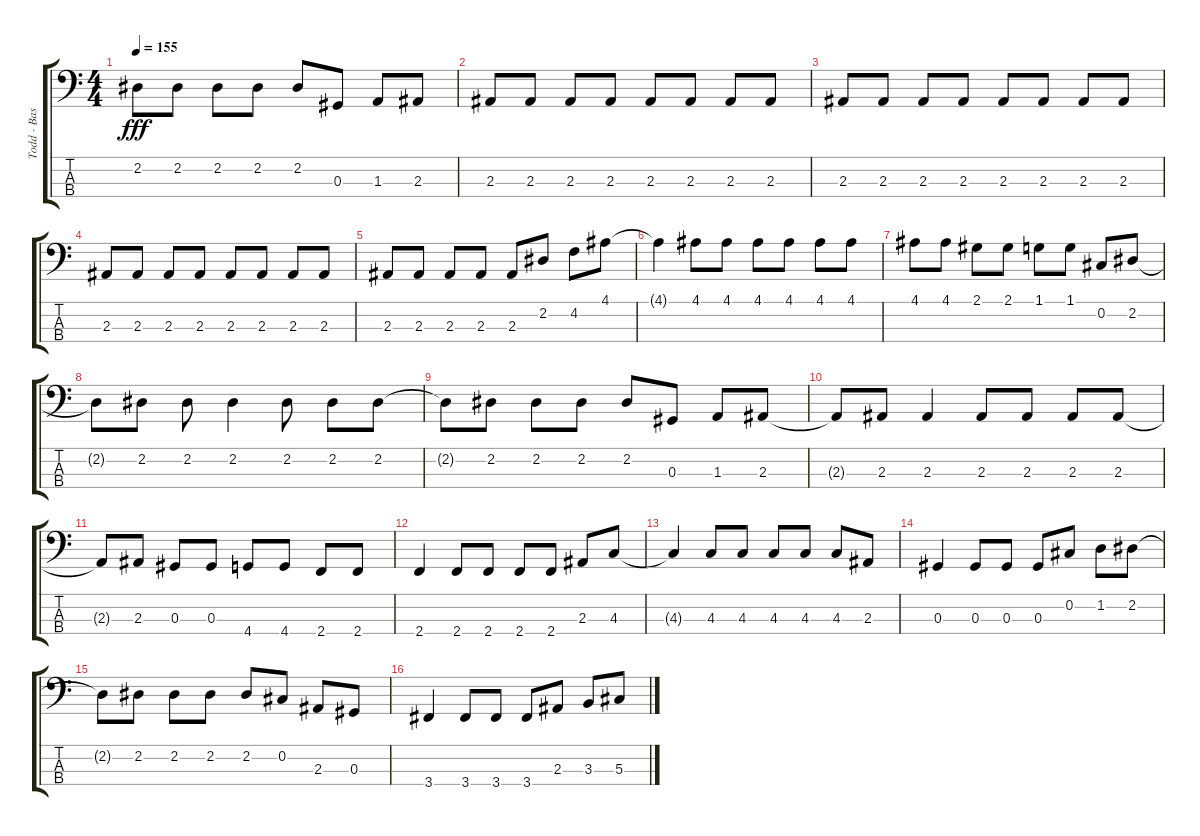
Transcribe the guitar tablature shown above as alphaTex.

\track ("Todd - Bass" "Todd - Bas") {instrument electricbasspick}
\staff {score tabs}
\tuning (Gb2 Db2 Ab1 Eb1) {hide}
\ts (4 4)
\tempo 155
\clef f4
\ks c
2.2{t}.8{dy fff} 2.2.8 2.2.8 2.2.8 2.2.8 0.3.8 1.3.8 2.3.8 |
2.3.8 2.3.8 2.3.8 2.3.8 2.3.8 2.3.8 2.3.8 2.3.8 |
2.3.8 2.3.8 2.3.8 2.3.8 2.3.8 2.3.8 2.3.8 2.3.8 |
2.3.8 2.3.8 2.3.8 2.3.8 2.3.8 2.3.8 2.3.8 2.3.8 |
2.3.8 2.3.8 2.3.8 2.3.8 2.3.8 2.2.8 4.2.8 4.1.8 |
4.1{t}.4 4.1.8 4.1.8 4.1.8 4.1.8 4.1.8 4.1.8 |
4.1.8 4.1.8 2.1.8 2.1.8 1.1.8 1.1.8 0.2.8 2.2.8 |
2.2{t}.8 2.2.8 2.2.8 2.2.4 2.2.8 2.2.8 2.2.8 |
2.2{t}.8 2.2.8 2.2.8 2.2.8 2.2.8 0.3.8 1.3.8 2.3.8 |
2.3{t}.8 2.3.8 2.3.4 2.3.8 2.3.8 2.3.8 2.3.8 |
2.3{t}.8 2.3.8 0.3.8 0.3.8 4.4.8 4.4.8 2.4.8 2.4.8 |
2.4.4 2.4.8 2.4.8 2.4.8 2.4.8 2.3.8 4.3.8 |
4.3{t}.4 4.3.8 4.3.8 4.3.8 4.3.8 4.3.8 2.3.8 |
0.3.4 0.3.8 0.3.8 0.3.8 0.2.8 1.2.8 2.2.8 |
2.2{t}.8 2.2.8 2.2.8 2.2.8 2.2.8 0.2.8 2.3.8 0.3.8 |
3.4.4 3.4.8 3.4.8 3.4.8 2.3.8 3.3.8 5.3.8
